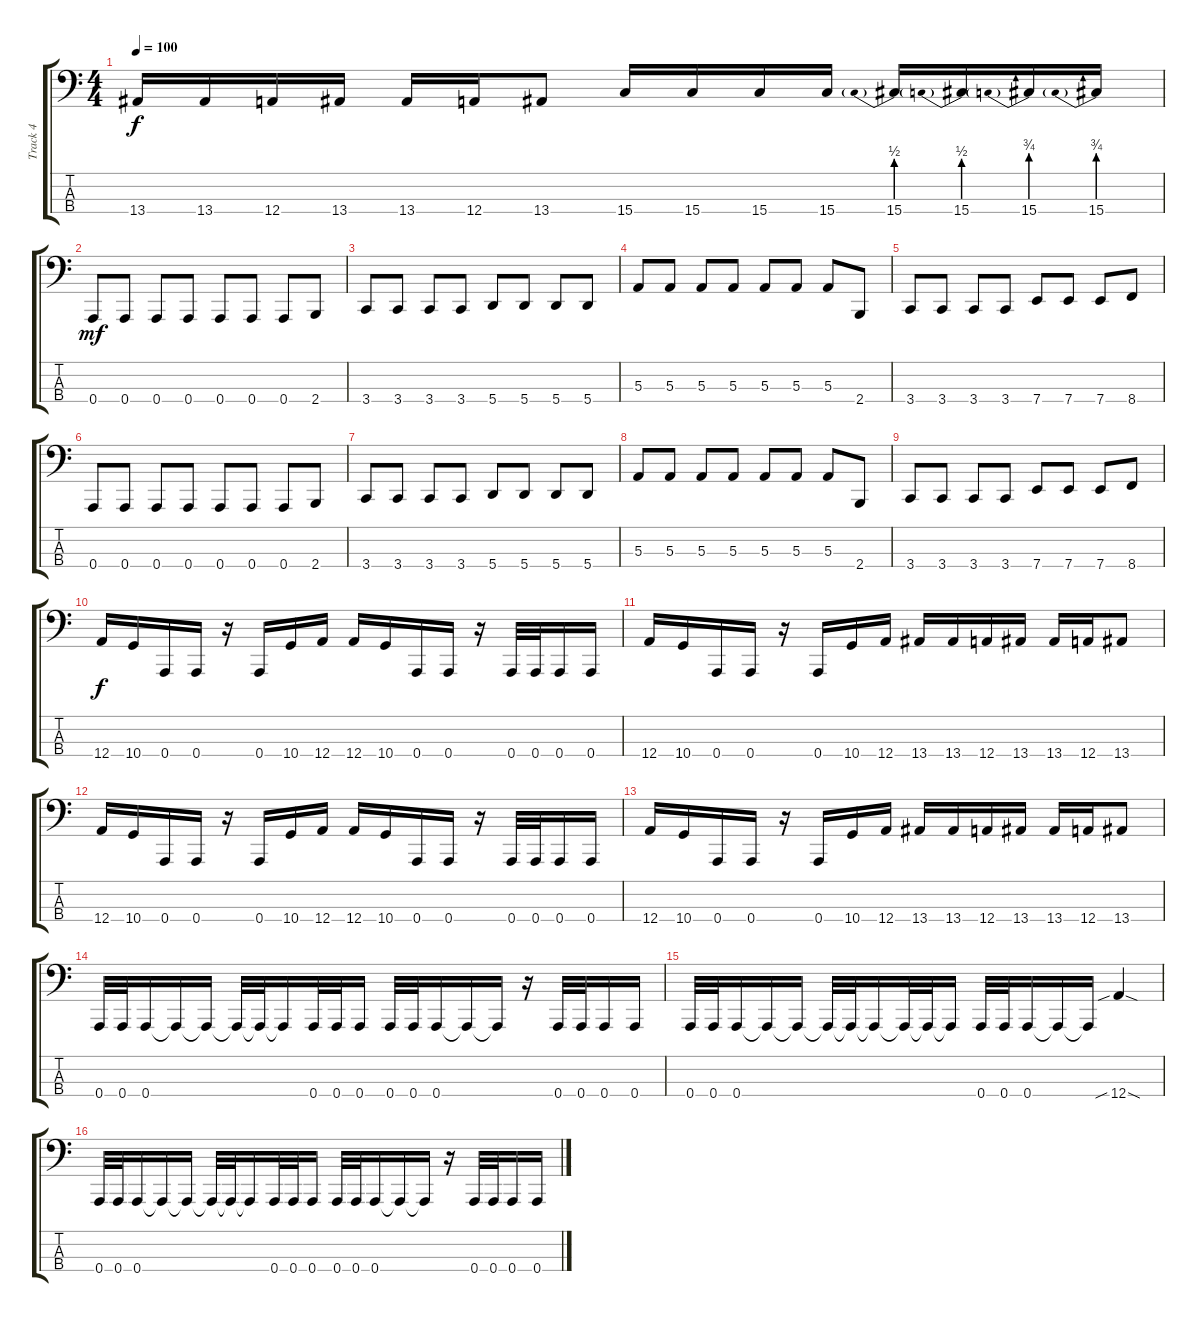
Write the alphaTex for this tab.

\track ("Track 4" "Track 4") {instrument electricbasspick}
\staff {score tabs}
\tuning (D2 A1 E1 A0) {hide}
\ts (4 4)
\tempo 100
\clef f4
\ks c
13.4.16{dy f} 13.4.16 12.4.16 13.4.16 13.4.16 12.4.16 13.4.8 15.4.16 15.4.16 15.4.16 15.4.16 15.4{be (prebend 0 2 60 2)}.16 15.4{be (prebend 0 2 60 2)}.16 15.4{be (prebend 0 3 60 3)}.16 15.4{be (prebend 0 3 60 3)}.16 |
0.4.8{dy mf} 0.4.8 0.4.8 0.4.8 0.4.8 0.4.8 0.4.8 2.4.8 |
3.4.8 3.4.8 3.4.8 3.4.8 5.4.8 5.4.8 5.4.8 5.4.8 |
5.3.8 5.3.8 5.3.8 5.3.8 5.3.8 5.3.8 5.3.8 2.4.8 |
3.4.8 3.4.8 3.4.8 3.4.8 7.4.8 7.4.8 7.4.8 8.4.8 |
0.4.8 0.4.8 0.4.8 0.4.8 0.4.8 0.4.8 0.4.8 2.4.8 |
3.4.8 3.4.8 3.4.8 3.4.8 5.4.8 5.4.8 5.4.8 5.4.8 |
5.3.8 5.3.8 5.3.8 5.3.8 5.3.8 5.3.8 5.3.8 2.4.8 |
3.4.8 3.4.8 3.4.8 3.4.8 7.4.8 7.4.8 7.4.8 8.4.8 |
12.4.16{dy f} 10.4.16 0.4.16 0.4.16 r.16 0.4.16 10.4.16 12.4.16 12.4.16 10.4.16 0.4.16 0.4.16 r.16 0.4.32 0.4.32 0.4.16 0.4.16 |
12.4.16 10.4.16 0.4.16 0.4.16 r.16 0.4.16 10.4.16 12.4.16 13.4.16 13.4.16 12.4.16 13.4.16 13.4.16 12.4.16 13.4.8 |
12.4.16 10.4.16 0.4.16 0.4.16 r.16 0.4.16 10.4.16 12.4.16 12.4.16 10.4.16 0.4.16 0.4.16 r.16 0.4.32 0.4.32 0.4.16 0.4.16 |
12.4.16 10.4.16 0.4.16 0.4.16 r.16 0.4.16 10.4.16 12.4.16 13.4.16 13.4.16 12.4.16 13.4.16 13.4.16 12.4.16 13.4.8 |
0.4.32 0.4.32 0.4.16 0.4{t}.16 0.4{t}.16 0.4{t}.32 0.4{t}.32 0.4{t}.16 0.4.32 0.4.32 0.4.16 0.4.32 0.4.32 0.4.16 0.4{t}.16 0.4{t}.16 r.16 0.4.32 0.4.32 0.4.16 0.4.16 |
0.4.32 0.4.32 0.4.16 0.4{t}.16 0.4{t}.16 0.4{t}.32 0.4{t}.32 0.4{t}.16 0.4{t}.32 0.4{t}.32 0.4{t}.16 0.4.32 0.4.32 0.4.16 0.4{t}.16 0.4{t}.16 12.4{sib sod}.4 |
0.4.32 0.4.32 0.4.16 0.4{t}.16 0.4{t}.16 0.4{t}.32 0.4{t}.32 0.4{t}.16 0.4.32 0.4.32 0.4.16 0.4.32 0.4.32 0.4.16 0.4{t}.16 0.4{t}.16 r.16 0.4.32 0.4.32 0.4.16 0.4.16
